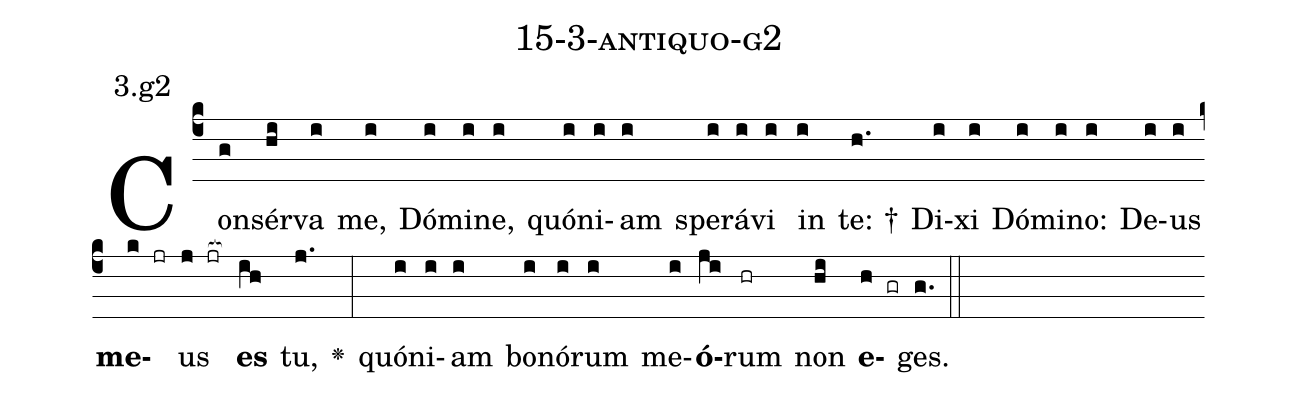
name: 15-3-antiquo-g2;
annotation: 3.g2;
%%
(c4)Con(g)sér(hi)va(i) me,(i) Dó(i)mi(i)ne,(i) quón(i)i(i)am(i) spe(i)rá(i)vi(i) in(i) te: †(h.) Di(i)xi(i) Dó(i)mi(i)no:(i) De(i)us(i) <b>me</b>(k jr)us(j jr[ocb:1{]) <b>es</b>(ih[ocb:0}]) tu,(j.) <v>\greheightstar</v>(:) quón(i)i(i)am(i) bo(i)nó(i)rum(i) me(i)<b>ó</b>(ji)rum(hr) non(hi) <b>e</b>(h gr)ges.(g.) (::)


%E(i) u(i) o(ji) u(hi) a(h) e.(g.) (::)
